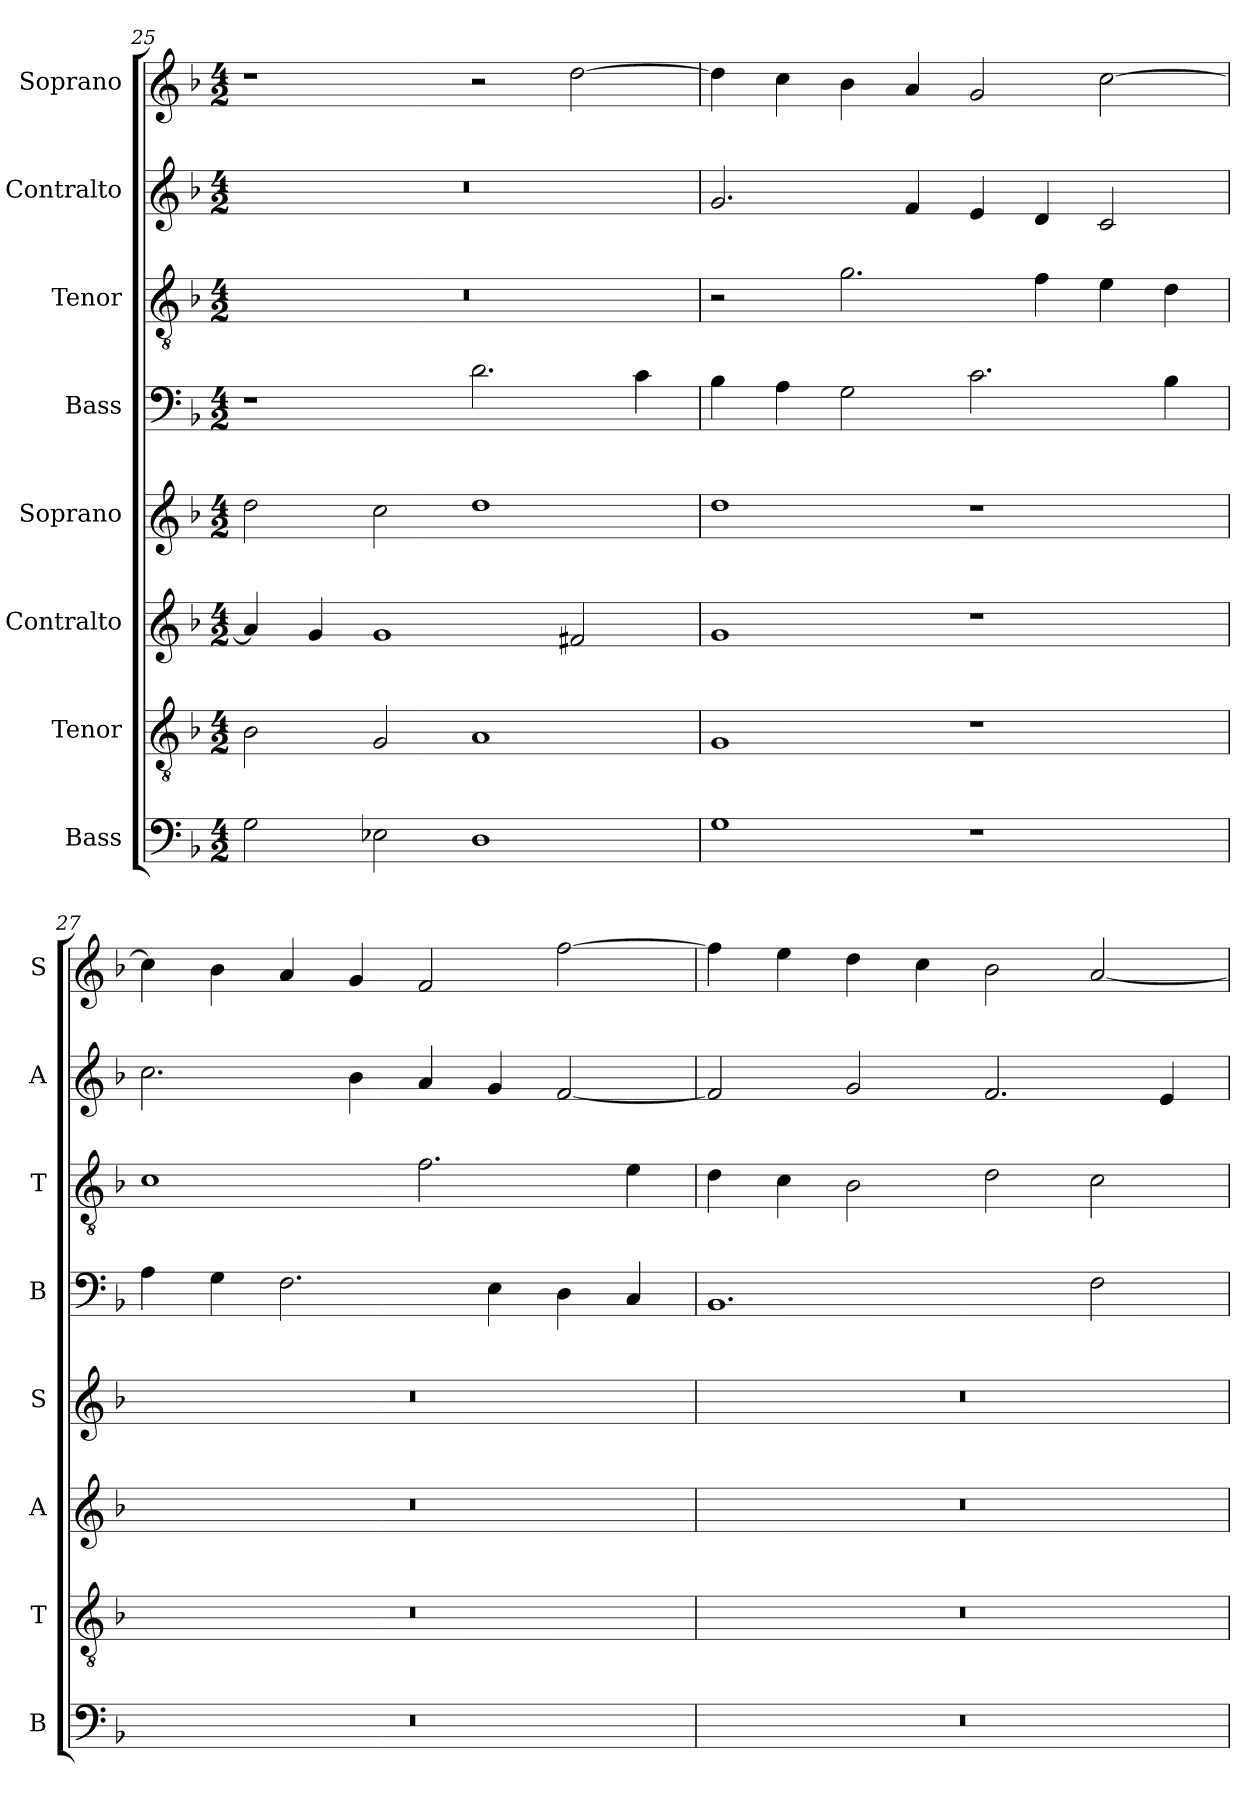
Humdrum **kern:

**kern	**kern	**kern	**kern	**kern	**kern	**kern	**kern
*part8	*part7	*part6	*part5	*part4	*part3	*part2	*part1
*staff8	*staff7	*staff6	*staff5	*staff4	*staff3	*staff2	*staff1
*I"Bass	*I"Tenor	*I"Contralto	*I"Soprano	*I"Bass	*I"Tenor	*I"Contralto	*I"Soprano
*I'B	*I'T	*I'A	*I'S	*I'B	*I'T	*I'A	*I'S
*clefF4	*clefGv2	*clefG2	*clefG2	*clefF4	*clefGv2	*clefG2	*clefG2
*k[b-]	*k[b-]	*k[b-]	*k[b-]	*k[b-]	*k[b-]	*k[b-]	*k[b-]
*G:dor	*G:dor	*G:dor	*G:dor	*G:dor	*G:dor	*G:dor	*G:dor
*M4/2	*M4/2	*M4/2	*M4/2	*M4/2	*M4/2	*M4/2	*M4/2
=25	=25	=25	=25	=25	=25	=25	=25
2G	2B-	4a]	2dd	1r	0r	0r	1r
.	.	4g	.	.	.	.	.
2E-X	2G	1g	2cc	.	.	.	.
1D	1A	.	1dd	2.d	.	.	2r
.	.	2f#X	.	.	.	.	[2dd
.	.	.	.	4c	.	.	.
=26	=26	=26	=26	=26	=26	=26	=26
1G	1G	1g	1dd	4B-	2r	2.g	4dd]
.	.	.	.	4A	.	.	4cc
.	.	.	.	2G	2.g	.	4b-
.	.	.	.	.	.	4f	4a
1r	1r	1r	1r	2.c	.	4e	2g
.	.	.	.	.	4f	4d	.
.	.	.	.	.	4e	2c	[2cc
.	.	.	.	4B-	4d	.	.
=27	=27	=27	=27	=27	=27	=27	=27
0r	0r	0r	0r	4A	1c	2.cc	4cc]
.	.	.	.	4G	.	.	4b-
.	.	.	.	2.F	.	.	4a
.	.	.	.	.	.	4b-	4g
.	.	.	.	.	2.f	4a	2f
.	.	.	.	4E	.	4g	.
.	.	.	.	4D	.	[2f	[2ff
.	.	.	.	4C	4e	.	.
=28	=28	=28	=28	=28	=28	=28	=28
0r	0r	0r	0r	1.BB-	4d	2f]	4ff]
.	.	.	.	.	4c	.	4ee
.	.	.	.	.	2B-	2g	4dd
.	.	.	.	.	.	.	4cc
.	.	.	.	.	2d	2.f	2b-
.	.	.	.	2F	2c	.	[2a
.	.	.	.	.	.	4e	.
=	=	=	=	=	=	=	=
*-	*-	*-	*-	*-	*-	*-	*-
